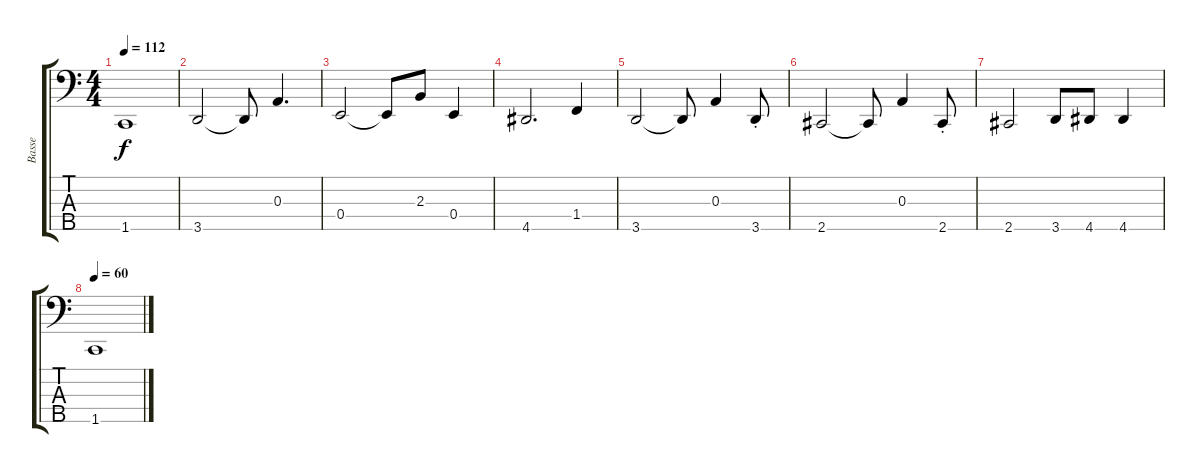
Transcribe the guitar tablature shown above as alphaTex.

\track ("Basse" "Basse") {instrument electricbasspick}
\staff {score tabs}
\tuning (G2 D2 A1 E1 B0) {hide}
\ts (4 4)
\tempo 112
\clef f4
\ks c
1.5.1{dy f} |
3.5.2 3.5{t}.8 0.3.4{d} |
0.4.2 0.4{t}.8 2.3.8 0.4.4 |
4.5.2{d} 1.4.4 |
3.5.2 3.5{t}.8 0.3.4 3.5{st}.8 |
2.5.2 2.5{t}.8 0.3.4 2.5{st}.8 |
2.5.2 3.5.8 4.5.8 4.5.4 |
\tempo 60
1.5.1
